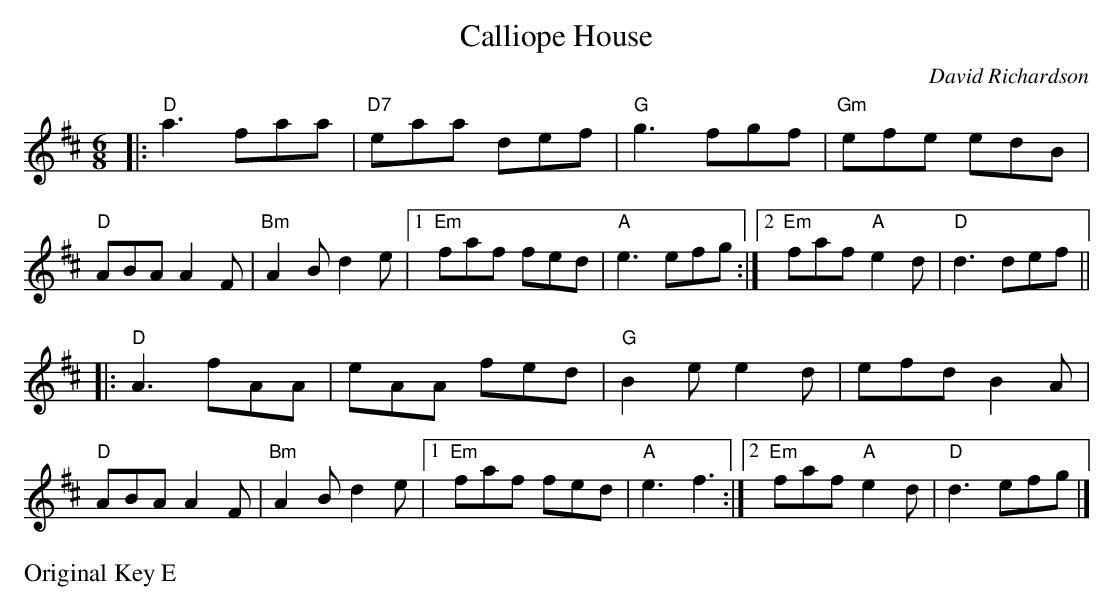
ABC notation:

X:1
T: Calliope House
C: David Richardson
M: 6/8
L: 1/8
K: D
|:  "D"a3 faa | "D7"eaa def | "G"g3 fgf| "Gm"efe edB |
"D"ABA A2F | "Bm"A2B d2e |1 "Em"faf fed | "A"e3 efg :|2 "Em"faf "A"e2d | "D"d3 def ||
|:  "D"A3 fAA | eAA fed | "G"B2e e2d | efd B2A |
"D"ABA A2F |"Bm" A2B d2e |1 "Em"faf fed | "A"e3 f3 :|2 "Em"faf "A"e2d | "D"d3efg |]
